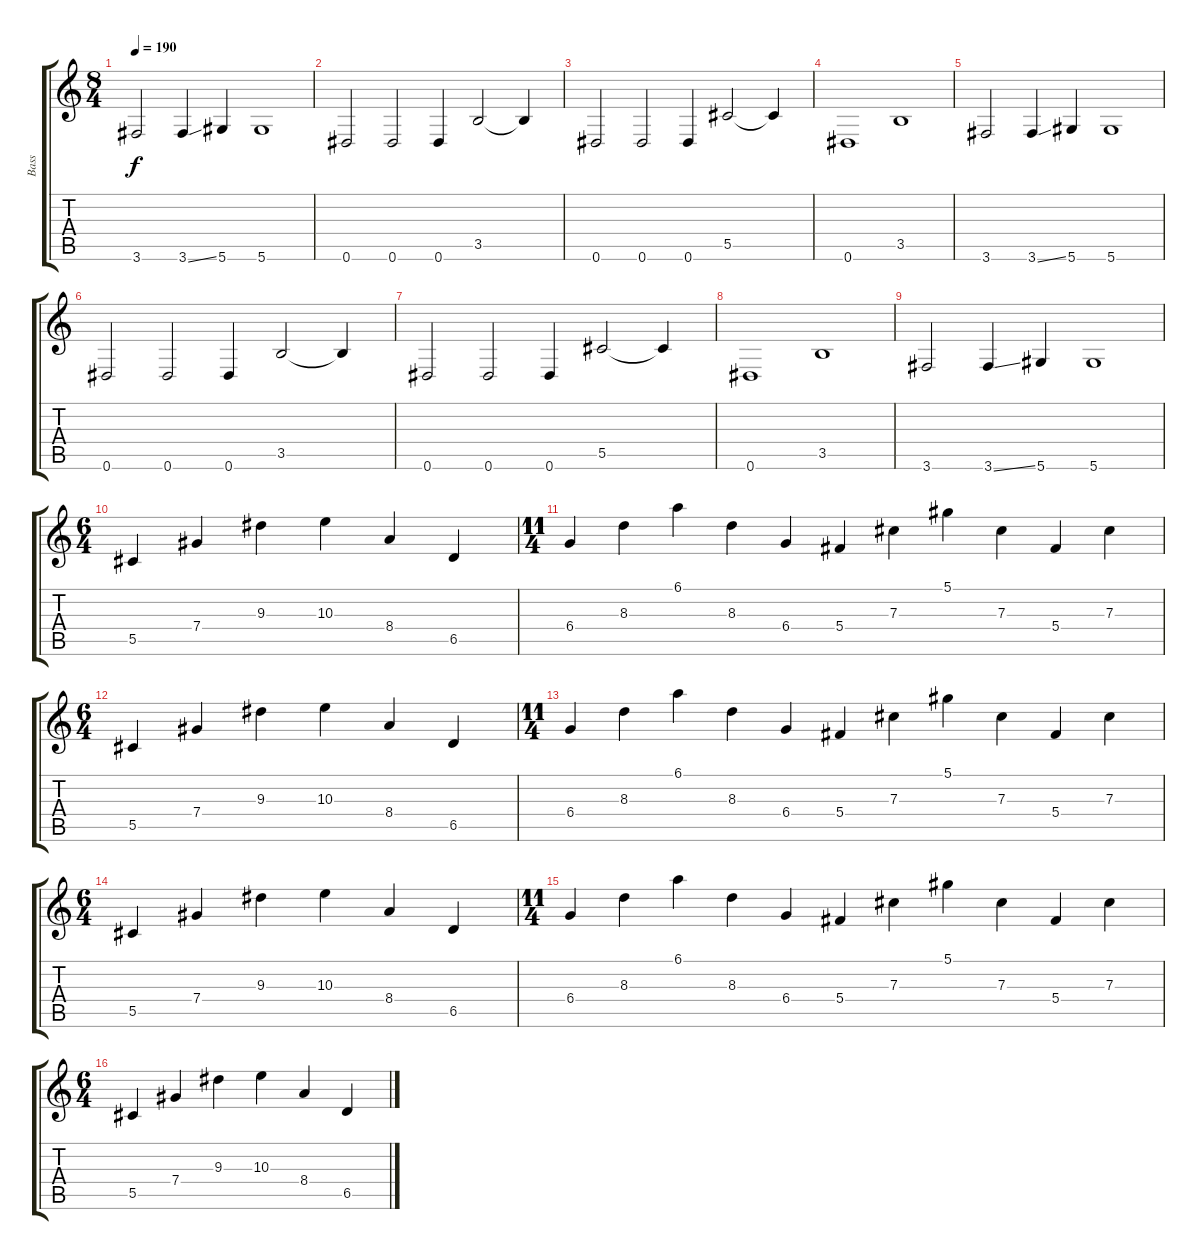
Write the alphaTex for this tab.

\track ("Bass" "Bass") {instrument electricbasspick}
\staff {score tabs}
\tuning (Eb4 Bb3 Gb3 Db3 Ab2 Eb2) {hide}
\ts (8 4)
\tempo 190
\clef g2
\ks c
3.6.2{dy f} 3.6{ss}.4 5.6.4 5.6.1 |
0.6.2 0.6.2 0.6.4 3.5.2 3.5{t}.4 |
0.6.2 0.6.2 0.6.4 5.5.2 5.5{t}.4 |
0.6.1 3.5.1 |
3.6.2 3.6{ss}.4 5.6.4 5.6.1 |
0.6.2 0.6.2 0.6.4 3.5.2 3.5{t}.4 |
0.6.2 0.6.2 0.6.4 5.5.2 5.5{t}.4 |
0.6.1 3.5.1 |
3.6.2 3.6{ss}.4 5.6.4 5.6.1 |
\ts (6 4)
5.5.4 7.4.4 9.3.4 10.3.4 8.4.4 6.5.4 |
\ts (11 4)
6.4.4 8.3.4 6.1.4 8.3.4 6.4.4 5.4.4 7.3.4 5.1.4 7.3.4 5.4.4 7.3.4 |
\ts (6 4)
5.5.4 7.4.4 9.3.4 10.3.4 8.4.4 6.5.4 |
\ts (11 4)
6.4.4 8.3.4 6.1.4 8.3.4 6.4.4 5.4.4 7.3.4 5.1.4 7.3.4 5.4.4 7.3.4 |
\ts (6 4)
5.5.4 7.4.4 9.3.4 10.3.4 8.4.4 6.5.4 |
\ts (11 4)
6.4.4 8.3.4 6.1.4 8.3.4 6.4.4 5.4.4 7.3.4 5.1.4 7.3.4 5.4.4 7.3.4 |
\ts (6 4)
5.5.4 7.4.4 9.3.4 10.3.4 8.4.4 6.5.4
